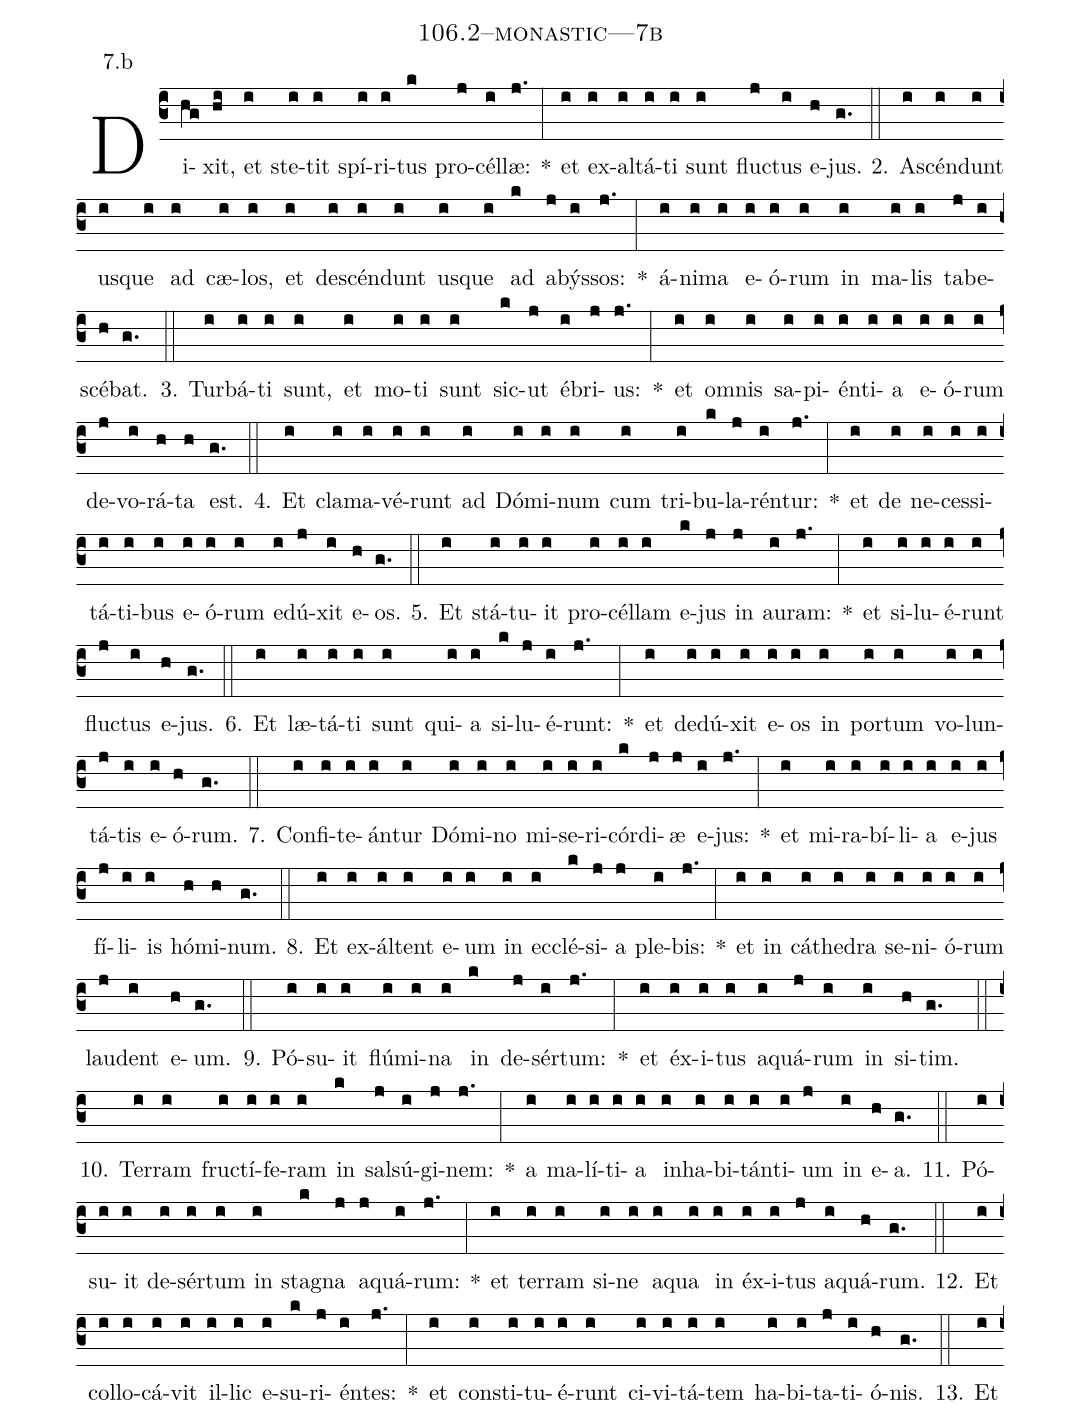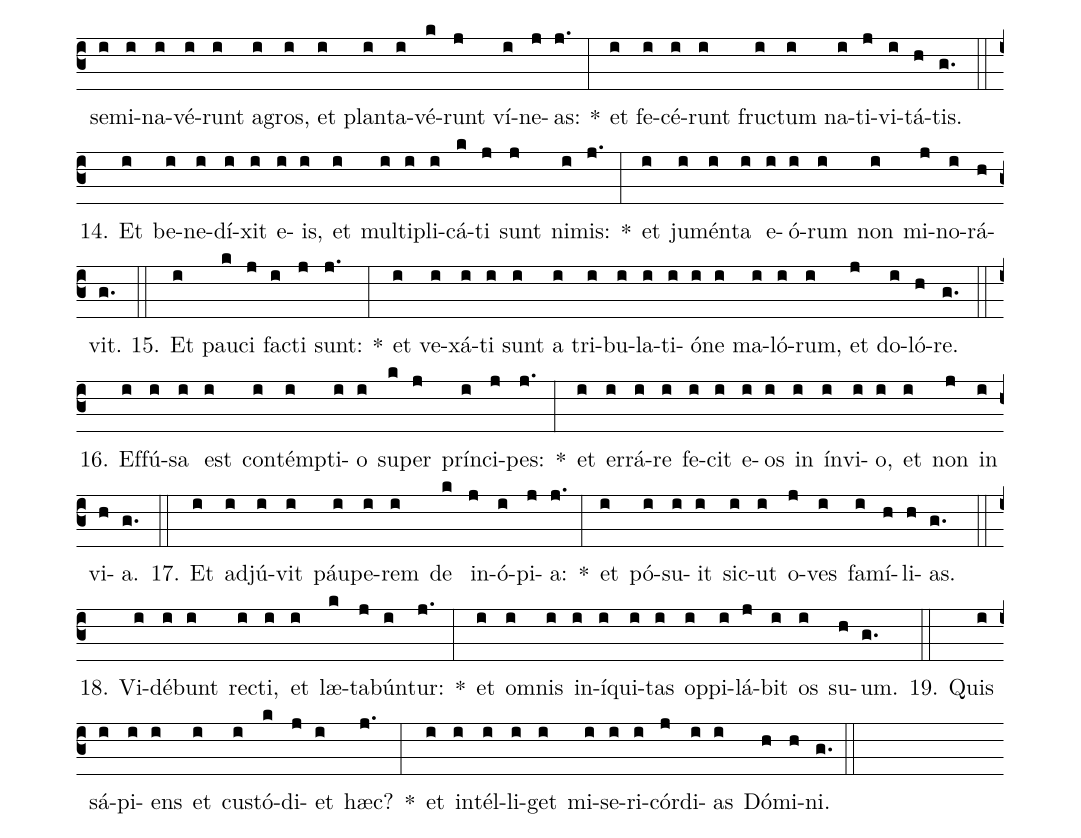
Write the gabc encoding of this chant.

name: 106.2--monastic---7b;
annotation: 7.b;
%%
(c3)Di(hg)xit,(hi) et(i) ste(i)tit(i) spí(i)ri(i)tus(k) pro(j)cél(i)læ:(j.) *(:) et(i) ex(i)al(i)tá(i)ti(i) sunt(i) fluc(j)tus(i) e(h)jus.(g.) (::)
2. A(i)scén(i)dunt(i) us(i)que(i) ad(i) cæ(i)los,(i) et(i) de(i)scén(i)dunt(i) us(i)que(i) ad(k) a(j)býs(i)sos:(j.) *(:) á(i)ni(i)ma(i) e(i)ó(i)rum(i) in(i) ma(i)lis(i) ta(j)be(i)scé(h)bat.(g.) (::)
3. Tur(i)bá(i)ti(i) sunt,(i) et(i) mo(i)ti(i) sunt(i) sic(k)ut(j) é(i)bri(j)us:(j.) *(:) et(i) om(i)nis(i) sa(i)pi(i)én(i)ti(i)a(i) e(i)ó(i)rum(i) de(j)vo(i)rá(h)ta(h) est.(g.) (::)
4. Et(i) cla(i)ma(i)vé(i)runt(i) ad(i) Dó(i)mi(i)num(i) cum(i) tri(i)bu(k)la(j)rén(i)tur:(j.) *(:) et(i) de(i) ne(i)ces(i)si(i)tá(i)ti(i)bus(i) e(i)ó(i)rum(i) e(i)dú(j)xit(i) e(h)os.(g.) (::)
5. Et(i) stá(i)tu(i)it(i) pro(i)cél(i)lam(i) e(k)jus(j) in(j) au(i)ram:(j.) *(:) et(i) si(i)lu(i)é(i)runt(i) fluc(j)tus(i) e(h)jus.(g.) (::)
6. Et(i) læ(i)tá(i)ti(i) sunt(i) qui(i)a(i) si(k)lu(j)é(i)runt:(j.) *(:) et(i) de(i)dú(i)xit(i) e(i)os(i) in(i) por(i)tum(i) vo(i)lun(i)tá(j)tis(i) e(i)ó(h)rum.(g.) (::)
7. Con(i)fi(i)te(i)án(i)tur(i) Dó(i)mi(i)no(i) mi(i)se(i)ri(i)cór(k)di(j)æ(j) e(i)jus:(j.) *(:) et(i) mi(i)ra(i)bí(i)li(i)a(i) e(i)jus(i) fí(j)li(i)is(i) hó(h)mi(h)num.(g.) (::)
8. Et(i) ex(i)ál(i)tent(i) e(i)um(i) in(i) ec(i)clé(k)si(j)a(j) ple(i)bis:(j.) *(:) et(i) in(i) cá(i)the(i)dra(i) se(i)ni(i)ó(i)rum(i) lau(j)dent(i) e(h)um.(g.) (::)
9. Pó(i)su(i)it(i) flú(i)mi(i)na(i) in(k) de(j)sér(i)tum:(j.) *(:) et(i) éx(i)i(i)tus(i) a(i)quá(j)rum(i) in(i) si(h)tim.(g.) (::)
10. Ter(i)ram(i) fruc(i)tí(i)fe(i)ram(i) in(k) sal(j)sú(i)gi(j)nem:(j.) *(:) a(i) ma(i)lí(i)ti(i)a(i) in(i)ha(i)bi(i)tán(i)ti(i)um(j) in(i) e(h)a.(g.) (::)
11. Pó(i)su(i)it(i) de(i)sér(i)tum(i) in(i) sta(k)gna(j) a(j)quá(i)rum:(j.) *(:) et(i) ter(i)ram(i) si(i)ne(i) a(i)qua(i) in(i) éx(i)i(i)tus(j) a(i)quá(h)rum.(g.) (::)
12. Et(i) col(i)lo(i)cá(i)vit(i) il(i)lic(i) e(i)su(k)ri(j)én(i)tes:(j.) *(:) et(i) con(i)sti(i)tu(i)é(i)runt(i) ci(i)vi(i)tá(i)tem(i) ha(i)bi(i)ta(j)ti(i)ó(h)nis.(g.) (::)
13. Et(i) se(i)mi(i)na(i)vé(i)runt(i) a(i)gros,(i) et(i) plan(i)ta(i)vé(k)runt(j) ví(i)ne(j)as:(j.) *(:) et(i) fe(i)cé(i)runt(i) fruc(i)tum(i) na(i)ti(j)vi(i)tá(h)tis.(g.) (::)
14. Et(i) be(i)ne(i)dí(i)xit(i) e(i)is,(i) et(i) mul(i)ti(i)pli(i)cá(k)ti(j) sunt(j) ni(i)mis:(j.) *(:) et(i) ju(i)mén(i)ta(i) e(i)ó(i)rum(i) non(i) mi(j)no(i)rá(h)vit.(g.) (::)
15. Et(i) pau(k)ci(j) fac(i)ti(j) sunt:(j.) *(:) et(i) ve(i)xá(i)ti(i) sunt(i) a(i) tri(i)bu(i)la(i)ti(i)ó(i)ne(i) ma(i)ló(i)rum,(i) et(j) do(i)ló(h)re.(g.) (::)
16. Ef(i)fú(i)sa(i) est(i) con(i)témp(i)ti(i)o(i) su(k)per(j) prín(i)ci(j)pes:(j.) *(:) et(i) er(i)rá(i)re(i) fe(i)cit(i) e(i)os(i) in(i) ín(i)vi(i)o,(i) et(i) non(j) in(i) vi(h)a.(g.) (::)
17. Et(i) ad(i)jú(i)vit(i) páu(i)pe(i)rem(i) de(k) in(j)ó(i)pi(j)a:(j.) *(:) et(i) pó(i)su(i)it(i) sic(i)ut(i) o(j)ves(i) fa(i)mí(h)li(h)as.(g.) (::)
18. Vi(i)dé(i)bunt(i) rec(i)ti,(i) et(i) læ(k)ta(j)bún(i)tur:(j.) *(:) et(i) om(i)nis(i) in(i)í(i)qui(i)tas(i) op(i)pi(i)lá(j)bit(i) os(i) su(h)um.(g.) (::)
19. Quis(i) sá(i)pi(i)ens(i) et(i) cus(i)tó(k)di(j)et(i) hæc?(j.) *(:) et(i) in(i)tél(i)li(i)get(i) mi(i)se(i)ri(i)cór(j)di(i)as(i) Dó(h)mi(h)ni.(g.) (::)
